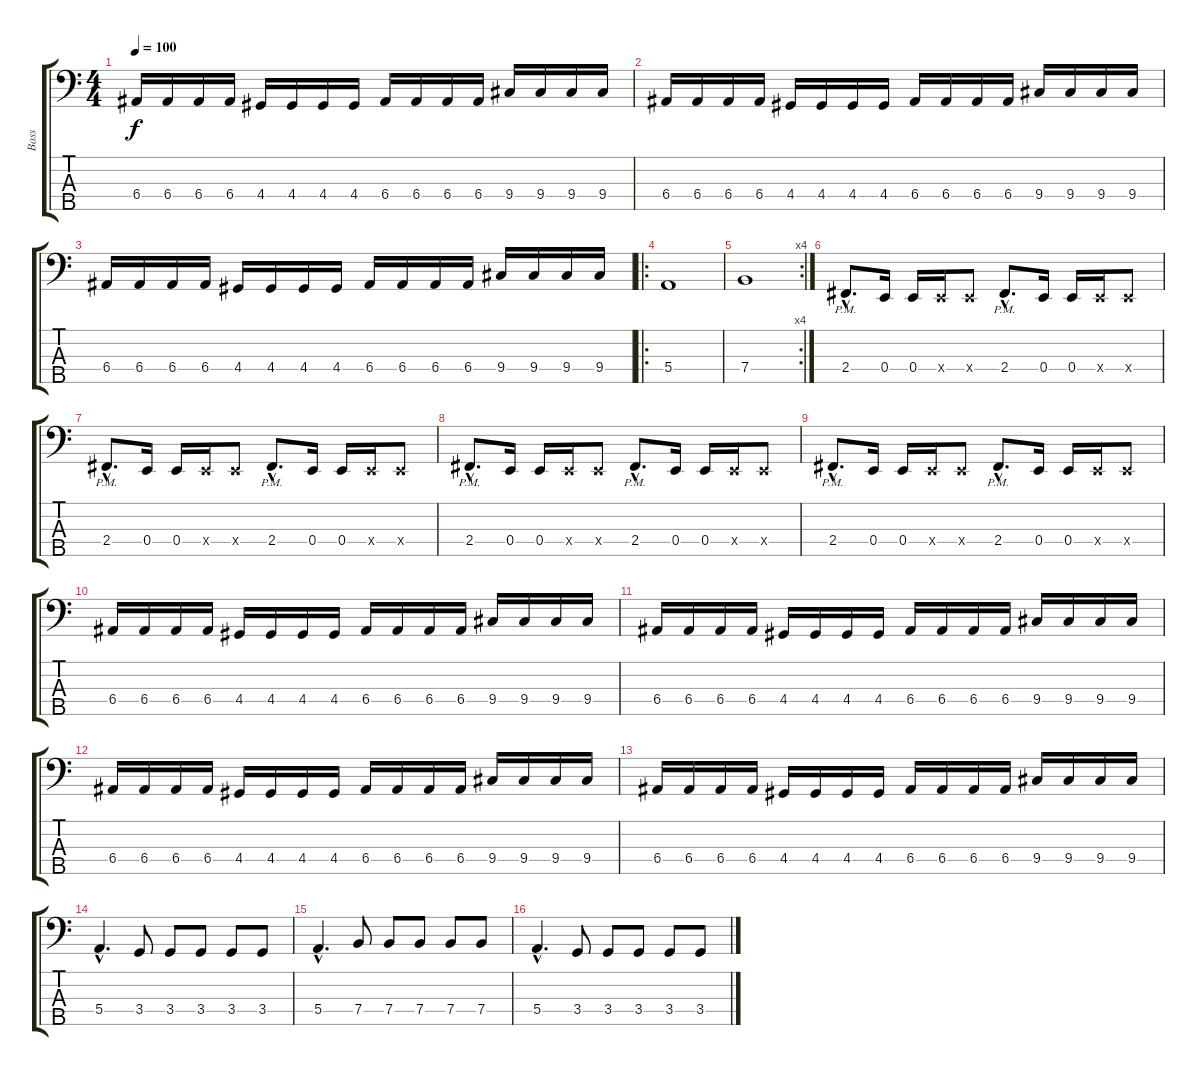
\track ("Bass" "Bass") {instrument electricbasspick}
\staff {score tabs}
\tuning (G2 D2 A1 E1 B0) {hide}
\ts (4 4)
\tempo 100
\clef f4
\ks c
6.4.16{dy f} 6.4.16 6.4.16 6.4.16 4.4.16 4.4.16 4.4.16 4.4.16 6.4.16 6.4.16 6.4.16 6.4.16 9.4.16 9.4.16 9.4.16 9.4.16 |
6.4.16 6.4.16 6.4.16 6.4.16 4.4.16 4.4.16 4.4.16 4.4.16 6.4.16 6.4.16 6.4.16 6.4.16 9.4.16 9.4.16 9.4.16 9.4.16 |
6.4.16 6.4.16 6.4.16 6.4.16 4.4.16 4.4.16 4.4.16 4.4.16 6.4.16 6.4.16 6.4.16 6.4.16 9.4.16 9.4.16 9.4.16 9.4.16 |
\ro
5.4.1 |
\rc 4
7.4.1 |
2.4{hac pm}.8{d} 0.4.16 0.4.16 0.4{x}.16 0.4{x}.8 2.4{hac pm}.8{d} 0.4.16 0.4.16 0.4{x}.16 0.4{x}.8 |
2.4{hac pm}.8{d} 0.4.16 0.4.16 0.4{x}.16 0.4{x}.8 2.4{hac pm}.8{d} 0.4.16 0.4.16 0.4{x}.16 0.4{x}.8 |
2.4{hac pm}.8{d} 0.4.16 0.4.16 0.4{x}.16 0.4{x}.8 2.4{hac pm}.8{d} 0.4.16 0.4.16 0.4{x}.16 0.4{x}.8 |
2.4{hac pm}.8{d} 0.4.16 0.4.16 0.4{x}.16 0.4{x}.8 2.4{hac pm}.8{d} 0.4.16 0.4.16 0.4{x}.16 0.4{x}.8 |
6.4.16 6.4.16 6.4.16 6.4.16 4.4.16 4.4.16 4.4.16 4.4.16 6.4.16 6.4.16 6.4.16 6.4.16 9.4.16 9.4.16 9.4.16 9.4.16 |
6.4.16 6.4.16 6.4.16 6.4.16 4.4.16 4.4.16 4.4.16 4.4.16 6.4.16 6.4.16 6.4.16 6.4.16 9.4.16 9.4.16 9.4.16 9.4.16 |
6.4.16 6.4.16 6.4.16 6.4.16 4.4.16 4.4.16 4.4.16 4.4.16 6.4.16 6.4.16 6.4.16 6.4.16 9.4.16 9.4.16 9.4.16 9.4.16 |
6.4.16 6.4.16 6.4.16 6.4.16 4.4.16 4.4.16 4.4.16 4.4.16 6.4.16 6.4.16 6.4.16 6.4.16 9.4.16 9.4.16 9.4.16 9.4.16 |
5.4{hac}.4{d} 3.4.8 3.4.8 3.4.8 3.4.8 3.4.8 |
5.4{hac}.4{d} 7.4.8 7.4.8 7.4.8 7.4.8 7.4.8 |
5.4{hac}.4{d} 3.4.8 3.4.8 3.4.8 3.4.8 3.4.8
